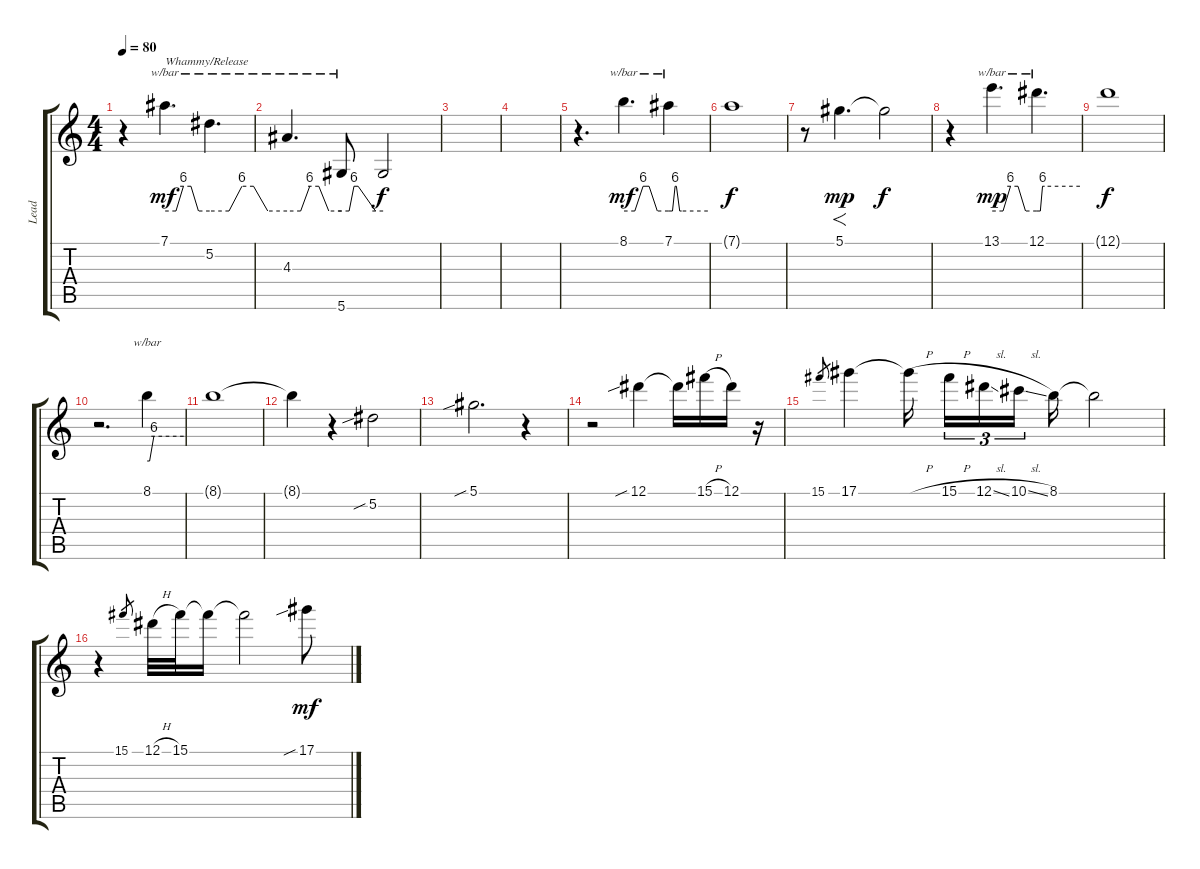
\track ("Lead" "Lead") {instrument overdrivenguitar}
\staff {score tabs}
\tuning (Eb4 Bb3 Gb3 Db3 Ab2 Eb2) {hide}
\ts (4 4)
\tempo 80
\clef g2
\ks c
r.4{dy f} 7.1.4{d tbe (custom default 0 0 15 0 25 24 35 24 45 0 60 0) txt "Whammy/Release" dy mf volume 11} 5.2.4{d tbe (custom default 0 0 15 0 25 24 34 24 45 0 60 0)} |
4.3.4{d tbe (custom default 0 0 15 0 25 24 35 24 46 0 60 0)} 5.6.8{tbe (custom default 0 0 11 0 18 24 24 24 49 0 60 0)} 5.6{t}.2{dy f} |
|
|
r.4{d} 8.1.4{d tbe (custom default 0 0 15 0 26 24 34 24 45 0 60 0) dy mf} 7.1.4{tbe (custom default 0 0 6 0 10 24 12 24 17 0 20 0 60 0) volume 7} |
7.1{t}.1{dy f} |
r.8 5.1.4{f d dy mp} 5.1{t}.2{dy f volume 1} |
r.4 13.1.4{d tbe (custom default 0 0 15 0 25 24 35 24 45 0 60 0) dy mp volume 11} 12.1.4{d tbe (custom default 0 0 5 0 8 24 11 24 60 24) volume 5} |
12.1{t}.1{dy f} |
r.2{d} 8.1.4{tbe (custom default 0 0 4 0 11 24 60 24) volume 11} |
8.1{t}.1{volume 3} |
8.1{t}.4 r.4{volume 11} 5.2{sib}.2 |
5.1{sib}.2{d volume 7} r.4 |
r.2{volume 11} 12.1{sib}.4 12.1{t}.16 15.1{h}.16 12.1.16 r.16 |
15.1.8{gr} 17.1.4 17.1{h t}.16{beam splitsecondary} 15.1{h}.16{tu (3 2)} 12.1{sl}.16{tu (3 2)} 10.1{sl}.16{tu (3 2) beam splitsecondary} 8.1.16{volume 6} 8.1{t}.2 |
r.4{volume 11} 15.1.8{gr} 12.1{h}.32 15.1.32 15.1{t}.16 15.1{t}.2 17.1{sib}.8{dy mf volume 7}
